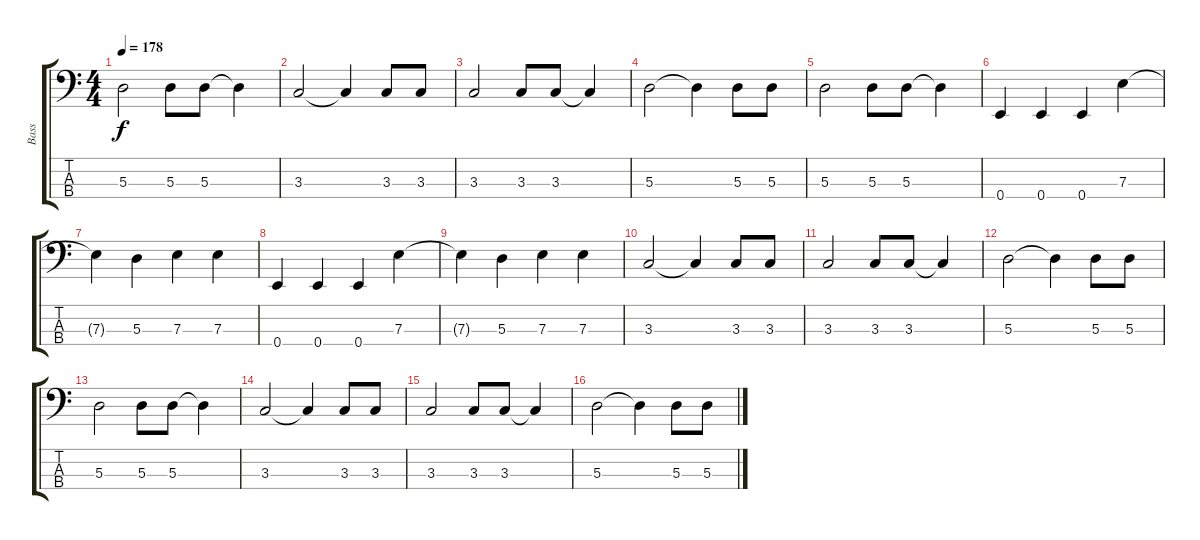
\track ("Bass" "Bass") {instrument electricbasspick}
\staff {score tabs}
\tuning (G2 D2 A1 E1) {hide}
\ts (4 4)
\tempo 178
\clef f4
\ks c
5.3.2{dy f} 5.3.8 5.3.8 5.3{t}.4 |
3.3.2 3.3{t}.4 3.3.8 3.3.8 |
3.3.2 3.3.8 3.3.8 3.3{t}.4 |
5.3.2 5.3{t}.4 5.3.8 5.3.8 |
5.3.2 5.3.8 5.3.8 5.3{t}.4 |
0.4.4 0.4.4 0.4.4 7.3.4 |
7.3{t}.4 5.3.4 7.3.4 7.3.4 |
0.4.4 0.4.4 0.4.4 7.3.4 |
7.3{t}.4 5.3.4 7.3.4 7.3.4 |
3.3.2 3.3{t}.4 3.3.8 3.3.8 |
3.3.2 3.3.8 3.3.8 3.3{t}.4 |
5.3.2 5.3{t}.4 5.3.8 5.3.8 |
5.3.2 5.3.8 5.3.8 5.3{t}.4 |
3.3.2 3.3{t}.4 3.3.8 3.3.8 |
3.3.2 3.3.8 3.3.8 3.3{t}.4 |
5.3.2 5.3{t}.4 5.3.8 5.3.8
